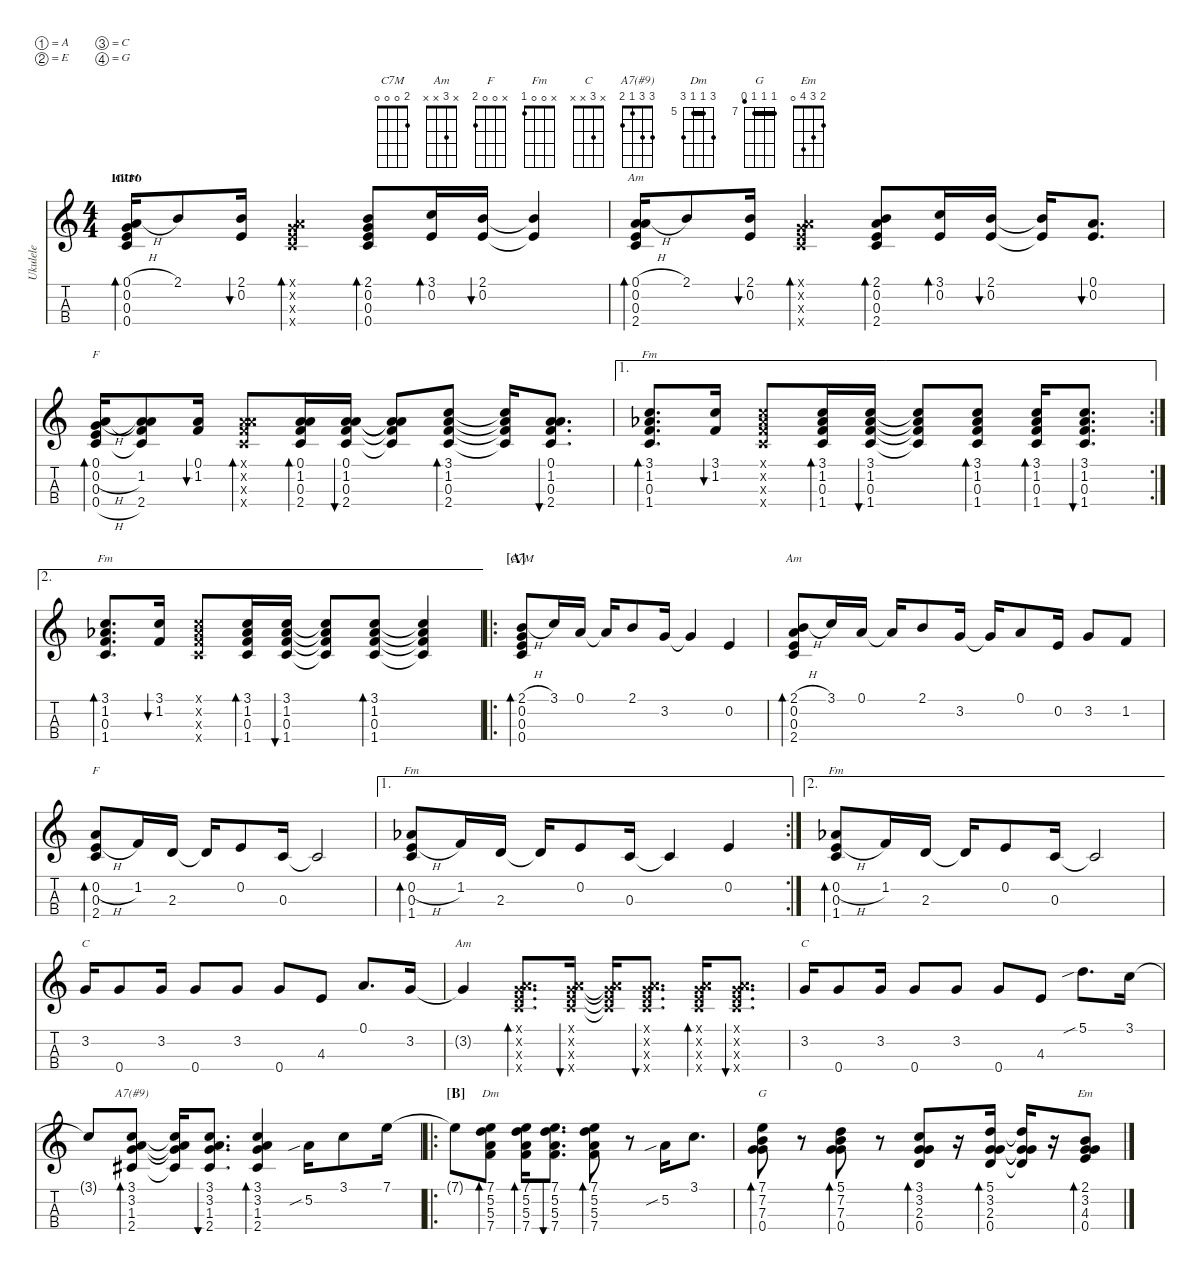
\defaultSystemsLayout 4
\hideDynamics
\bracketExtendMode nobrackets
\otherSystemsTrackNameOrientation horizontal
\defaultBarNumberDisplay Hide
\track ("Ukulele" "Ukulele") {instrument acousticguitarnylon}
\staff {score tabs}
\tuning (A4 E4 C4 G4)
\displaytranspose 0
\chord ("C7M" 0 0 0 0)
\chord ("Am" 0 0 0 2)
\chord ("F" 0 0 0 0)
\chord ("Fm" 3 1 0 1)
\chord ("C7M" 2 0 0 0)
\chord ("Am" 2 0 0 2)
\chord ("F" x 0 0 2)
\chord ("Fm" x 0 0 1)
\chord ("C" x 3 x x)
\chord ("Am" x 3 x x)
\chord ("A7(#9)" 3 3 1 2)
\chord ("Dm" 7 5 5 7) {firstfret 5 barre 5}
\chord ("G" 7 7 7 6) {firstfret 7 barre (7 7)}
\chord ("Em" 2 3 4 0)
\ts (4 4)
\section ("" "Intro")
\tempo (90 hide)
\clef g2
\ks c
(0.3 0.2 0.4 0.1{h}).16{bd 30 ch "C7M" dy mf instrument acousticguitarnylon beam Up} 2.1.8{beam Up} (2.1 0.2).16{bu 30 beam Up} (0.4{x} 0.2{x} 0.3{x} 0.1{x}).4{bd 30 beam Up} (0.3 0.2 0.4 2.1).8{bd 30 beam Up} (3.1 0.2).16{bd 30 beam Up} (2.1 0.2).16{bu 30 beam Up} (2.1{t} 0.2{t}).4{beam Up} |
(0.3 0.2 2.4 0.1{h}).16{bd 30 ch "Am" beam Up} 2.1.8{beam Up} (2.1 0.2).16{bu 30 beam Up} (0.4{x} 0.2{x} 0.3{x} 0.1{x}).4{bd 30 beam Up} (0.3 0.2 2.4 2.1).8{bd 30 beam Up} (3.1 0.2).16{bd 30 beam Up} (2.1 0.2).16{bu 30 beam Up} (2.1{t} 0.2{t}).16{beam Up} (0.1 0.2).8{d bu 30 beam Up} |
(0.3 0.2{h} 0.4{h} 0.1).16{bd 30 ch "F" beam Up} (0.1{t} 1.2 0.3{t} 2.4).8{beam Up} (0.1 1.2).16{bu 30 beam Up} (0.3{x} 1.2{x} 0.1{x} 2.4{x}).8{bd 30 beam Up} (0.1 2.4 1.2 0.3).16{bd 30 beam Up} (0.1 2.4 1.2 0.3).16{bu 30 beam Up} (0.3{t} 1.2{t} 0.1{t} 2.4{t}).8{beam Up} (3.1 2.4 1.2 0.3).8{bd 30 beam Up} (0.3{t} 1.2{t} 2.4{t} 3.1{t}).16{beam Up} (2.4 0.1 1.2 0.3).8{d bu 30 beam Up} |
\ae 1
\rc 2
(0.3 1.2 1.4{acc b} 3.1).8{d bd 30 ch "Fm" beam Up} (3.1 1.2).16{bu 30 beam Up} (0.3{x} 1.4{x acc b} 1.2{x} 3.1{x}).8{beam Up} (0.3 1.4{acc b} 1.2 3.1).16{bd 30 beam Up} (0.3 1.4{acc b} 1.2 3.1).16{bu 30 beam Up} (0.3{t} 1.2{t} 1.4{t acc b} 3.1{t}).8{beam Up} (0.3 1.4{acc b} 1.2 3.1).8{bd 30 beam Up} (0.3 1.4{acc b} 1.2 3.1).16{bd 30 beam Up} (0.3 1.4{acc b} 1.2 3.1).8{d bu 30 beam Up} |
\ae 2
(0.3 1.2 1.4{acc b} 3.1).8{d bd 30 ch "Fm" beam Up} (3.1 1.2).16{bu 30 beam Up} (0.3{x} 1.4{x acc b} 1.2{x} 3.1{x}).8{beam Up} (0.3 1.4{acc b} 1.2 3.1).16{bd 30 beam Up} (0.3 1.4{acc b} 1.2 3.1).16{bu 30 beam Up} (0.3{t} 1.2{t} 1.4{t acc b} 3.1{t}).8{beam Up} (0.3 1.4{acc b} 1.2 3.1).8{bd 30 beam Up} (3.1{t} 1.4{t acc b} 1.2{t} 0.3{t}).4{beam Up} |
\ro
\section ("A" "")
(0.3 0.2 0.4 2.1{h}).8{bd 30 ch "C7M" beam Up} 3.1.16{beam Up} 0.1.16{beam Up} 0.1{t}.16{beam Up} 2.1.8{beam Up} 3.2.16{beam Up} 3.2{t}.4{beam Up} 0.2.4{beam Up} |
(0.3 0.2 2.4 2.1{h}).8{bd 30 ch "Am" beam Up} 3.1.16{beam Up} 0.1.16{beam Up} 0.1{t}.16{beam Up} 2.1.8{beam Up} 3.2.16{beam Up} 3.2{t}.16{beam Up} 0.1.8{beam Up} 0.2.16{beam Up} 3.2.8{beam Up} 1.2.8{beam Up} |
(2.4 0.2{h} 0.3).8{bd 30 ch "F" beam Up} 1.2.16{beam Up} 2.3.16{beam Up} 2.3{t}.16{beam Up} 0.2.8{beam Up} 0.3.16{beam Up} 0.3{t}.2{beam Up} |
\ae 1
\rc 2
(1.4{acc b} 0.2{h} 0.3).8{bd 30 ch "Fm" beam Up} 1.2.16{beam Up} 2.3.16{beam Up} 2.3{t}.16{beam Up} 0.2.8{beam Up} 0.3.16{beam Up} 0.3{t}.4{beam Up} 0.2.4{beam Up} |
\ae 2
(1.4{acc b} 0.2{h} 0.3).8{bd 30 ch "Fm" beam Up} 1.2.16{beam Up} 2.3.16{beam Up} 2.3{t}.16{beam Up} 0.2.8{beam Up} 0.3.16{beam Up} 0.3{t}.2{beam Up} |
3.2.16{ch "C" beam Up} 0.4.8{beam Up} 3.2.16{beam Up} 0.4.8{beam Up} 3.2.8{beam Up} 0.4.8{beam Up} 4.3.8{beam Up} 0.1.8{d beam Up} 3.2.16{beam Up} |
3.2{t}.4{ch "Am" beam Up} (0.3{x} 0.2{x} 0.4{x} 0.1{x}).8{d bd 30 beam Up} (0.3{x} 0.2{x} 0.4{x} 0.1{x}).16{bu 30 beam Up} (0.2{x t} 0.1{x t} 0.3{x t} 0.4{x t}).16{beam Up} (0.3{x} 0.2{x} 0.4{x} 0.1{x}).8{d bu 30 beam Up} (0.3{x} 0.2{x} 0.4{x} 0.1{x}).16{bd 30 beam Up} (0.3{x} 0.2{x} 0.4{x} 0.1{x}).8{d bu 30 beam Up} |
3.2.16{ch "C" beam Up} 0.4.8{beam Up} 3.2.16{beam Up} 0.4.8{beam Up} 3.2.8{beam Up} 0.4.8{beam Up} 4.3.8{beam Up} 5.1{sib}.8{d beam Down} 3.1.16{beam Down} |
3.1{t}.8{beam Up} (3.1 2.4 3.2 1.3{acc #}).8{bd 30 ch "A7(#9)" beam Up} (3.1{t} 2.4{t} 3.2{t} 1.3{t acc #}).16{beam Up} (3.1 2.4 3.2 1.3{acc #}).8{d bu 30 beam Up} (3.1 2.4 3.2 1.3{acc #}).4{bd 30 beam Up} 5.2{sib}.16{beam Down} 3.1.8{beam Down} 7.1.16{beam Down} |
\ro
\section ("B" "")
7.1{t}.8{beam Down} (5.3 5.2 7.1 7.4).8{bd 30 ch "Dm" beam Down} (5.3 5.2 7.1 7.4).16{bd 30 beam Down} (5.3 5.2 7.1 7.4).8{d bu 30 beam Down} (5.3 5.2 7.1 7.4).8{bd 30 beam Down} r.8{beam Down} 5.2{sib}.16{beam Down} 3.1.8{d beam Down} |
(7.3 7.2 7.1 0.4).8{bd 30 ch "G" beam Down} r.8{beam Down} (5.1 7.2 7.3 0.4).8{bd 30 beam Down} r.8{beam Down} (3.1 3.2 2.3 0.4).8{bd 30 beam Up} r.16{beam Up} (5.1 0.4 3.2 2.3).16{bd 30 beam Up} (5.1{t} 0.4{t} 2.3{t} 3.2{t}).16{beam Up} r.16{beam Up} (0.4 3.2 2.1 4.3).8{bd 30 ch "Em" beam Up}
